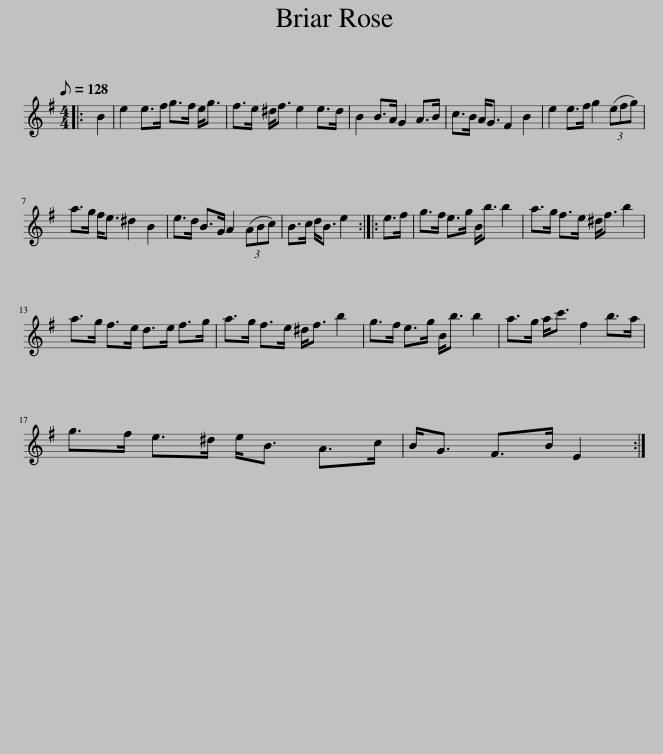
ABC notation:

X:1
L:1/8
Q:1/8=128
M:4/4
I:linebreak $
K:Emin
V:1 treble
V:1
|: B2 | e2 e>f g>f e<g | f>e ^d<f e2 e>d | B2 B>A G2 A>B | c>B A<G F2 B2 | %5
 e2 e>f g2 (3(efg) |$ a>g f<e ^d2 B2 | e>d B>G A2 (3(ABc) | B>c d<B e2 :: e>f | %10
 g>f e>g B<b b2 | a>g f>e ^d<f b2 |$ a>g f>e d>e f>g | a>g f>e ^d<f b2 | g>f e>g B<b b2 | %15
 a>g a<c' f2 b>a |$ g>f e>^d e<B A>c | B<G F>B E2 :| %18
